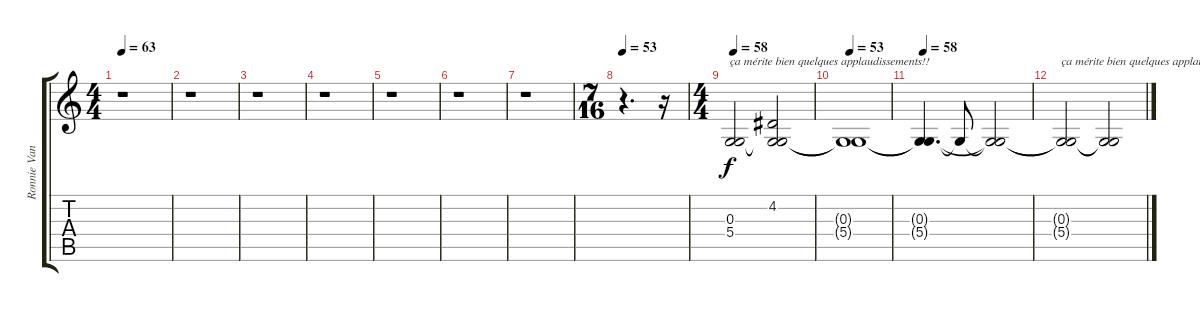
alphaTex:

\track ("Ronnie Van Zant (vocal)" "Ronnie Van") {instrument lead2sawtooth}
\staff {score tabs}
\tuning (E4 B3 G3 D3 A2 E2) {hide}
\ts (4 4)
\tempo 63
\clef g2
\ks c
r.1{dy f} |
r.1 |
r.1 |
r.1 |
r.1 |
r.1 |
r.1 |
\ts (7 16)
\tempo 53
r.4{d} r.16 |
\ts (4 4)
\tempo 58
(0.3 5.4).2{txt "ça mérite bien quelques applaudissements!!" volume 15 balance 16 instrument applause} (4.2 0.3{t} 5.4{t}).2{instrument applause} |
\tempo 53
(0.3{t} 5.4{t}).1 |
\tempo 58
(0.3{t} 5.4{t}).4{d instrument applause} 5.4{t}.8 (0.3{t} 5.4{t}).2 |
(0.3{t} 5.4{t}).2{txt "ça mérite bien quelques applaudissements!!" volume 15 instrument applause} (0.3{t} 5.4{t}).2{instrument applause}
